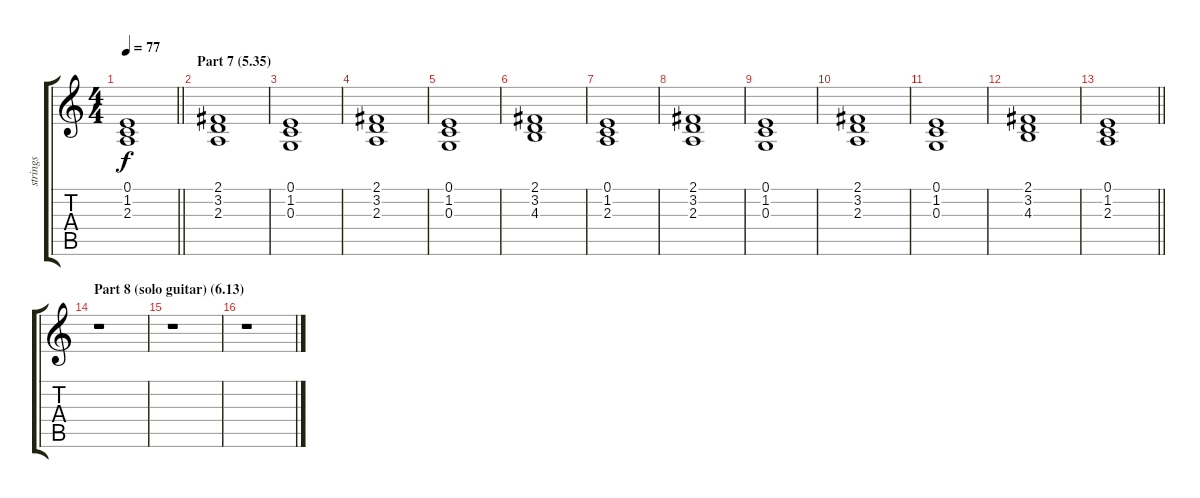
\track ("strings" "strings") {instrument synthstrings1}
\staff {score tabs}
\tuning (E4 B3 G3 D3 A2 E2) {hide}
\ts (4 4)
\tempo 77
\clef g2
\barLineRight lightlight
\ks c
(0.1 1.2 2.3).1{dy f} |
\section ("" "Part 7 (5.35)")
(2.1 3.2 2.3).1 |
(0.1 1.2 0.3).1 |
(2.1 3.2 2.3).1 |
(0.1 1.2 0.3).1 |
(2.1 3.2 4.3).1 |
(0.1 1.2 2.3).1 |
(2.1 3.2 2.3).1 |
(0.1 1.2 0.3).1 |
(2.1 3.2 2.3).1 |
(0.1 1.2 0.3).1 |
(2.1 3.2 4.3).1 |
\barLineRight lightlight
(0.1 1.2 2.3).1 |
\section ("" "Part 8 (solo guitar) (6.13)")
r.1 |
r.1 |
r.1
